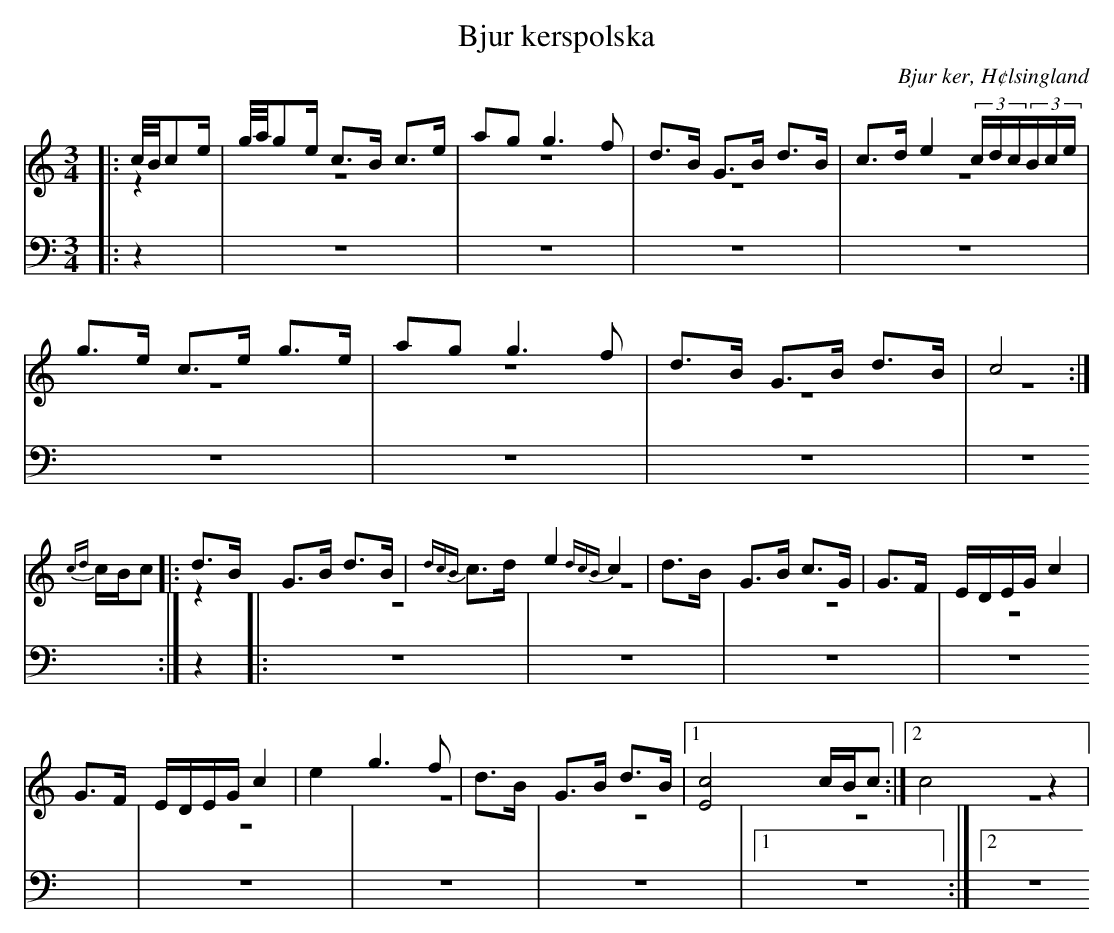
X:1
T: Bjur kerspolska
O: Bjur ker, H¢lsingland
M: 3/4
L: 1/8
K: C
V:1
V:2 merge
V:3
V:4 merge
V:1
|:c//B//ce/|g//a//ge/ c>B c>e|ag g3 f|d>B G>B d>B|c>d e2 (3c/d/c/(3B/c/e/|
g>e c>e g>e|ag g3 f|d>B G>B d>B|c4:|
{cd}c/B/c |:d>B G>B d>B|{dcB}c>d e2 {dcB}c2|d>B G>B c>G|G>F E/D/E/G/ c2|
G>F E/D/E/G/ c2|e2 g3 f|d>B G>B d>B|1 [E4c4] c/B/c:|2 c4 z2|
V:2
|:z2|z6|z6|z6|z6|
z6|z6|z6|z6:|
z2|:z6|z6|z6|z6|
 z6|z6|z6|1 z6:|2 z6|
V:3 clef=bass
|:z2|z6|z6|z6|z6|
z6|z6|z6|z6:|
z2|:z6|z6|z6|z6|
 z6|z6|z6|1 z6:|2 z6|
